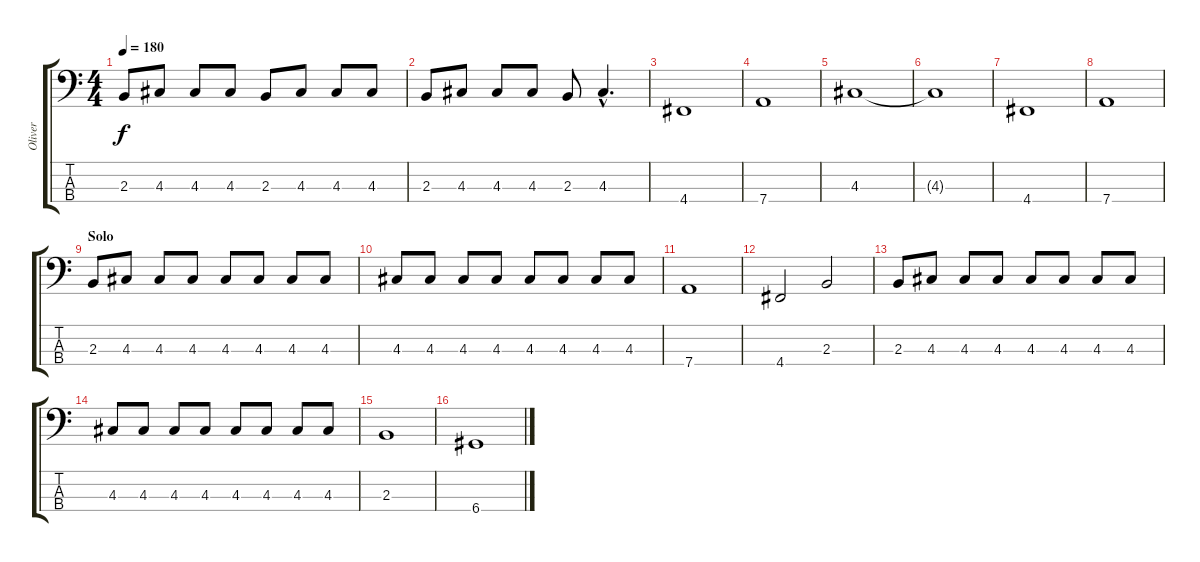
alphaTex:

\track ("Oliver" "Oliver") {instrument electricbasspick}
\staff {score tabs}
\tuning (G2 D2 A1 D1) {hide}
\ts (4 4)
\tempo 180
\clef f4
\ks c
2.3.8{dy f} 4.3.8 4.3.8 4.3.8 2.3.8 4.3.8 4.3.8 4.3.8 |
2.3.8 4.3.8 4.3.8 4.3.8 2.3.8 4.3{hac}.4{d} |
4.4.1 |
7.4.1 |
4.3.1 |
4.3{t}.1 |
4.4.1 |
7.4.1 |
\section ("" "Solo")
2.3.8 4.3.8 4.3.8 4.3.8 4.3.8 4.3.8 4.3.8 4.3.8 |
4.3.8 4.3.8 4.3.8 4.3.8 4.3.8 4.3.8 4.3.8 4.3.8 |
7.4.1 |
4.4.2 2.3.2 |
2.3.8 4.3.8 4.3.8 4.3.8 4.3.8 4.3.8 4.3.8 4.3.8 |
4.3.8 4.3.8 4.3.8 4.3.8 4.3.8 4.3.8 4.3.8 4.3.8 |
2.3.1 |
6.4.1
